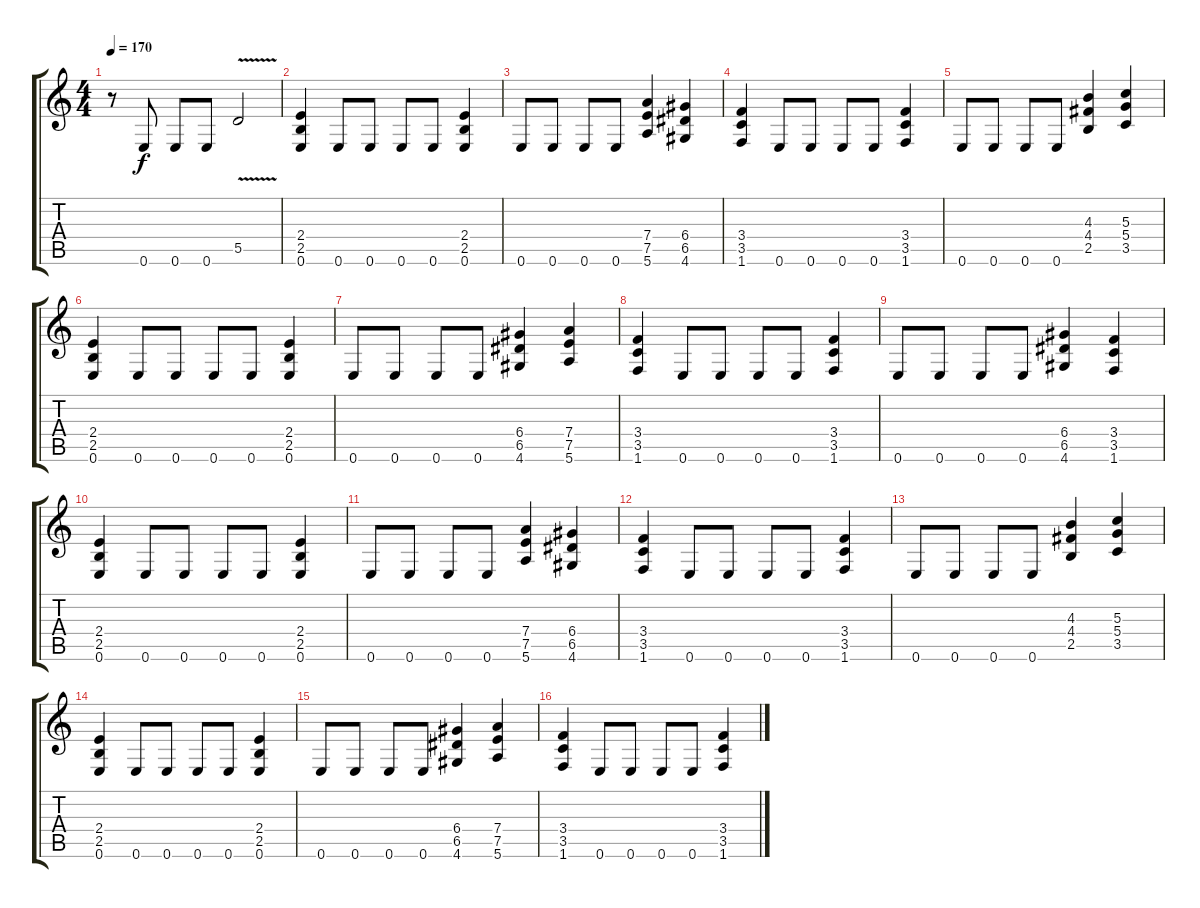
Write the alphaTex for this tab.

\track "" {instrument distortionguitar}
\staff {score tabs}
\tuning (E4 B3 G3 D3 A2 E2) {hide}
\ts (4 4)
\tempo 170
\clef g2
\ks c
r.8{dy f} 0.6.8 0.6.8 0.6.8 5.5{v}.2 |
(2.4 2.5 0.6).4 0.6.8 0.6.8 0.6.8 0.6.8 (2.4 2.5 0.6).4 |
0.6.8 0.6.8 0.6.8 0.6.8 (7.4 7.5 5.6).4 (6.4 6.5 4.6).4 |
(3.4 3.5 1.6).4 0.6.8 0.6.8 0.6.8 0.6.8 (3.4 3.5 1.6).4 |
0.6.8 0.6.8 0.6.8 0.6.8 (4.3 4.4 2.5).4 (5.3 5.4 3.5).4 |
(2.4 2.5 0.6).4 0.6.8 0.6.8 0.6.8 0.6.8 (2.4 2.5 0.6).4 |
0.6.8 0.6.8 0.6.8 0.6.8 (6.4 6.5 4.6).4 (7.4 7.5 5.6).4 |
(3.4 3.5 1.6).4 0.6.8 0.6.8 0.6.8 0.6.8 (3.4 3.5 1.6).4 |
0.6.8 0.6.8 0.6.8 0.6.8 (6.4 6.5 4.6).4 (3.4 3.5 1.6).4 |
(2.4 2.5 0.6).4 0.6.8 0.6.8 0.6.8 0.6.8 (2.4 2.5 0.6).4 |
0.6.8 0.6.8 0.6.8 0.6.8 (7.4 7.5 5.6).4 (6.4 6.5 4.6).4 |
(3.4 3.5 1.6).4 0.6.8 0.6.8 0.6.8 0.6.8 (3.4 3.5 1.6).4 |
0.6.8 0.6.8 0.6.8 0.6.8 (4.3 4.4 2.5).4 (5.3 5.4 3.5).4 |
(2.4 2.5 0.6).4 0.6.8 0.6.8 0.6.8 0.6.8 (2.4 2.5 0.6).4 |
0.6.8 0.6.8 0.6.8 0.6.8 (6.4 6.5 4.6).4 (7.4 7.5 5.6).4 |
(3.4 3.5 1.6).4 0.6.8 0.6.8 0.6.8 0.6.8 (3.4 3.5 1.6).4
